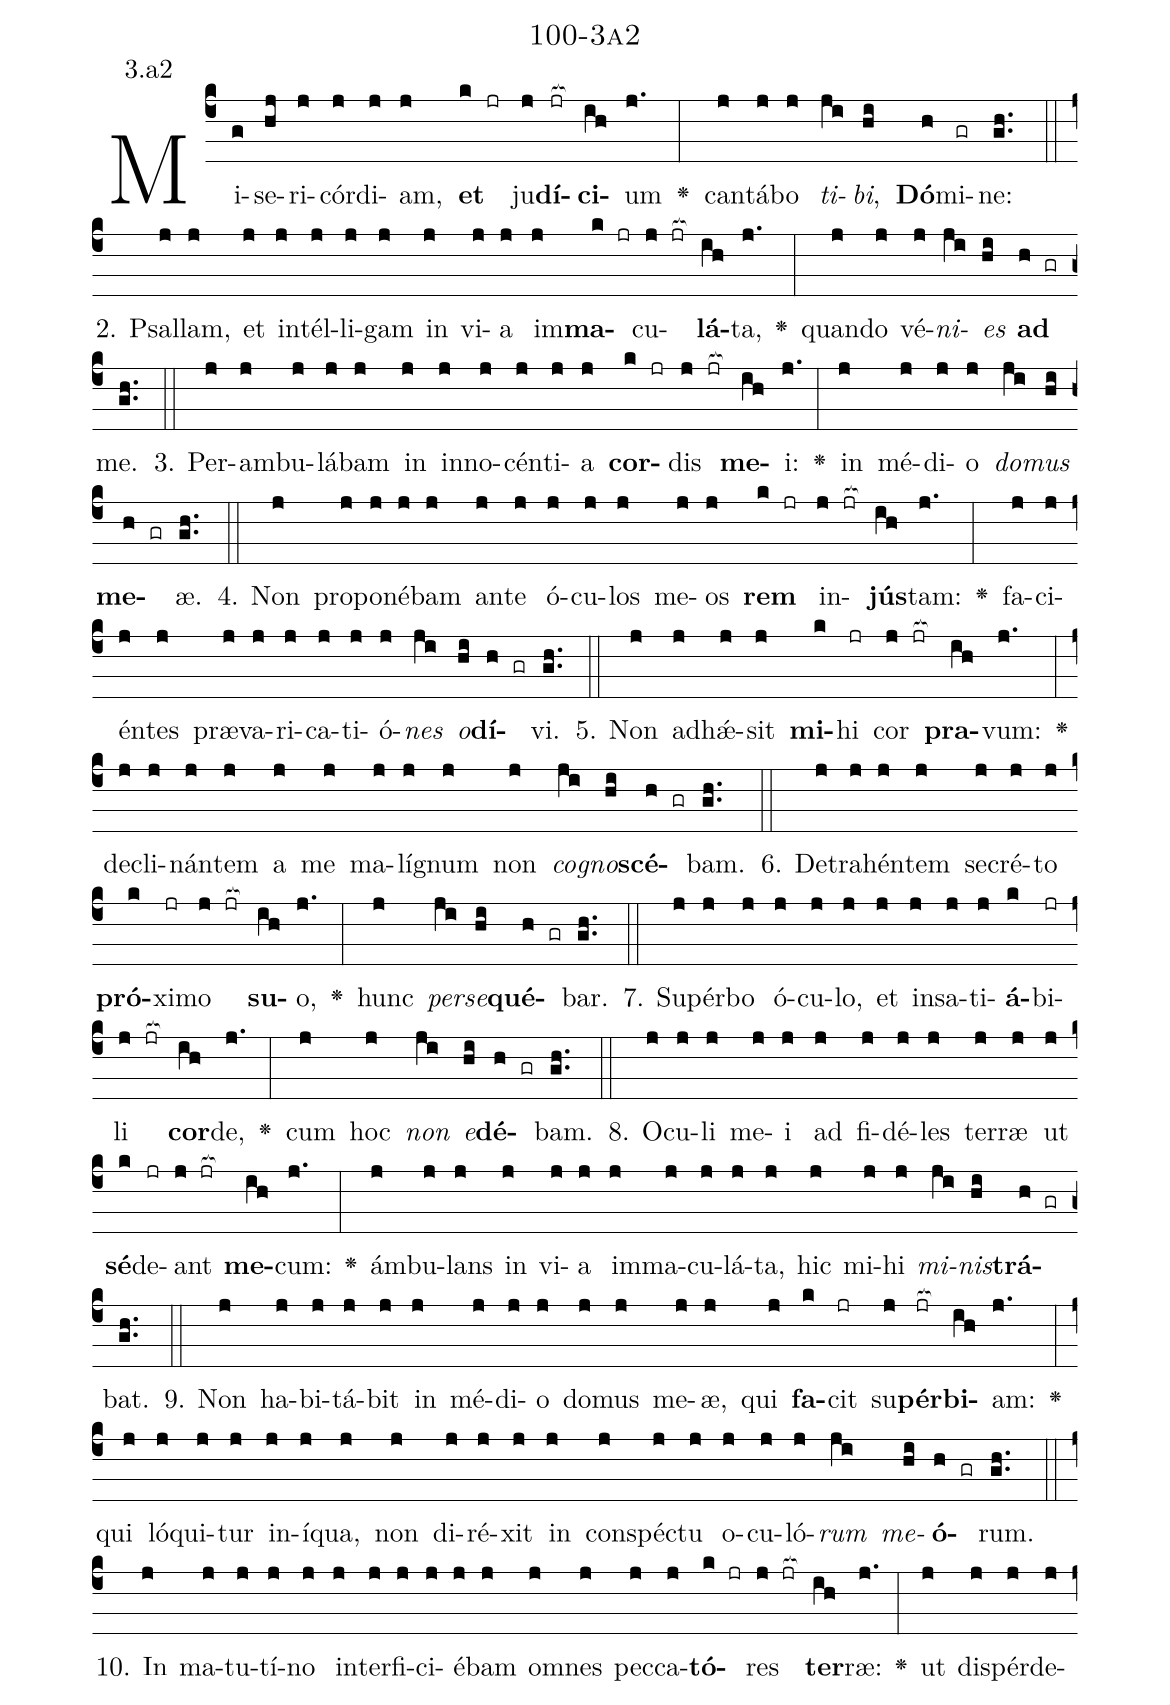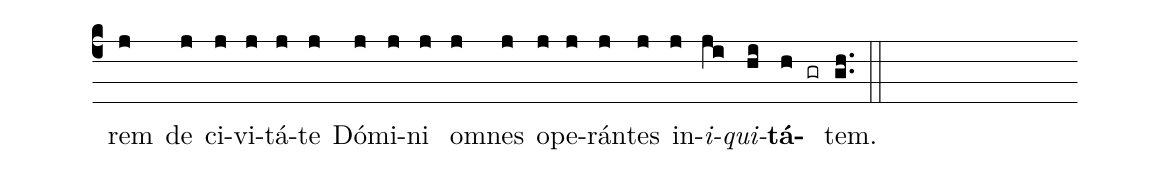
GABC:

name: 100-3a2;
annotation: 3.a2;
%%
(c4)Mi(g)se(hj)ri(j)cór(j)di(j)am,(j) <b>et</b>(k jr) ju(j)<b>dí</b>(jr[ocb:1{])<b>ci</b>(ih[ocb:0}])um(j.) <v>\greheightstar</v>(:) can(j)tá(j)bo(j) <i>ti</i>(ji)<i>bi</i>,(hi) <b>Dó</b>(h)mi(gr)ne:(gh..) (::)
2. Psal(j)lam,(j) et(j) in(j)tél(j)li(j)gam(j) in(j) vi(j)a(j) im(j)<b>ma</b>(k jr)cu(j jr[ocb:1{])<b>lá</b>(ih[ocb:0}])ta,(j.) <v>\greheightstar</v>(:) quan(j)do(j) vé(j)<i>ni</i>(ji)<i>es</i>(hi) <b>ad</b>(h gr) me.(gh..) (::)
3. Per(j)am(j)bu(j)lá(j)bam(j) in(j) in(j)no(j)cén(j)ti(j)a(j) <b>cor</b>(k jr)dis(j jr[ocb:1{]) <b>me</b>(ih[ocb:0}])i:(j.) <v>\greheightstar</v>(:) in(j) mé(j)di(j)o(j) <i>do</i>(ji)<i>mus</i>(hi) <b>me</b>(h gr)æ.(gh..) (::)
4. Non(j) pro(j)po(j)né(j)bam(j) an(j)te(j) ó(j)cu(j)los(j) me(j)os(j) <b>rem</b>(k jr) in(j jr[ocb:1{])<b>jús</b>(ih[ocb:0}])tam:(j.) <v>\greheightstar</v>(:) fa(j)ci(j)én(j)tes(j) præ(j)va(j)ri(j)ca(j)ti(j)ó(j)<i>nes</i>(ji) <i>o</i>(hi)<b>dí</b>(h gr)vi.(gh..) (::)
5. Non(j) ad(j)hǽ(j)sit(j) <b>mi</b>(k)hi(jr) cor(j jr[ocb:1{]) <b>pra</b>(ih[ocb:0}])vum:(j.) <v>\greheightstar</v>(:) de(j)cli(j)nán(j)tem(j) a(j) me(j) ma(j)lí(j)gnum(j) non(j) <i>co</i>(ji)<i>gno</i>(hi)<b>scé</b>(h gr)bam.(gh..) (::)
6. De(j)tra(j)hén(j)tem(j) se(j)cré(j)to(j) <b>pró</b>(k)xi(jr)mo(j jr[ocb:1{]) <b>su</b>(ih[ocb:0}])o,(j.) <v>\greheightstar</v>(:) hunc(j) <i>per</i>(ji)<i>se</i>(hi)<b>qué</b>(h gr)bar.(gh..) (::)
7. Su(j)pér(j)bo(j) ó(j)cu(j)lo,(j) et(j) in(j)sa(j)ti(j)<b>á</b>(k)bi(jr)li(j jr[ocb:1{]) <b>cor</b>(ih[ocb:0}])de,(j.) <v>\greheightstar</v>(:) cum(j) hoc(j) <i>non</i>(ji) <i>e</i>(hi)<b>dé</b>(h gr)bam.(gh..) (::)
8. O(j)cu(j)li(j) me(j)i(j) ad(j) fi(j)dé(j)les(j) ter(j)ræ(j) ut(j) <b>sé</b>(k)de(jr)ant(j jr[ocb:1{]) <b>me</b>(ih[ocb:0}])cum:(j.) <v>\greheightstar</v>(:) ám(j)bu(j)lans(j) in(j) vi(j)a(j) im(j)ma(j)cu(j)lá(j)ta,(j) hic(j) mi(j)hi(j) <i>mi</i>(ji)<i>nis</i>(hi)<b>trá</b>(h gr)bat.(gh..) (::)
9. Non(j) ha(j)bi(j)tá(j)bit(j) in(j) mé(j)di(j)o(j) do(j)mus(j) me(j)æ,(j) qui(j) <b>fa</b>(k)cit(jr) su(j)<b>pér</b>(jr[ocb:1{])<b>bi</b>(ih[ocb:0}])am:(j.) <v>\greheightstar</v>(:) qui(j) ló(j)qui(j)tur(j) in(j)í(j)qua,(j) non(j) di(j)ré(j)xit(j) in(j) con(j)spéc(j)tu(j) o(j)cu(j)ló(j)<i>rum</i>(ji) <i>me</i>(hi)<b>ó</b>(h gr)rum.(gh..) (::)
10. In(j) ma(j)tu(j)tí(j)no(j) in(j)ter(j)fi(j)ci(j)é(j)bam(j) om(j)nes(j) pec(j)ca(j)<b>tó</b>(k jr)res(j jr[ocb:1{]) <b>ter</b>(ih[ocb:0}])ræ:(j.) <v>\greheightstar</v>(:) ut(j) dis(j)pér(j)de(j)rem(j) de(j) ci(j)vi(j)tá(j)te(j) Dó(j)mi(j)ni(j) om(j)nes(j) o(j)pe(j)rán(j)tes(j) in(j)<i>i</i>(ji)<i>qui</i>(hi)<b>tá</b>(h gr)tem.(gh..) (::)
